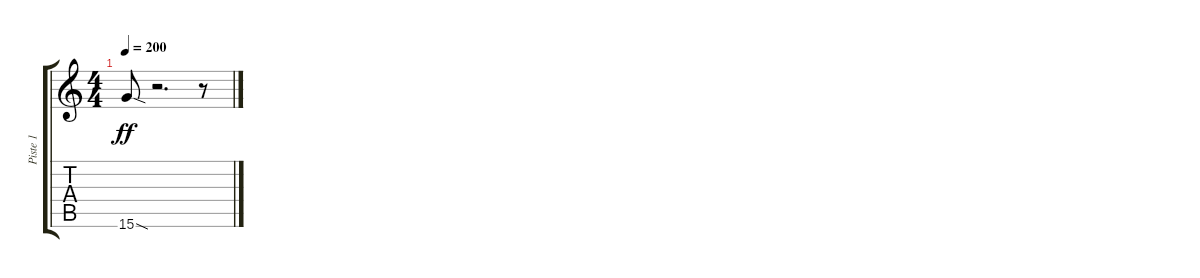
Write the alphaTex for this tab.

\track ("Piste 1" "Piste 1") {instrument distortionguitar}
\staff {score tabs}
\tuning (E4 B3 G3 D3 A2 E2) {hide}
\ts (4 4)
\tempo 200
\clef g2
\ks c
15.6{sod t}.8{dy ff} r.2{d} r.8
